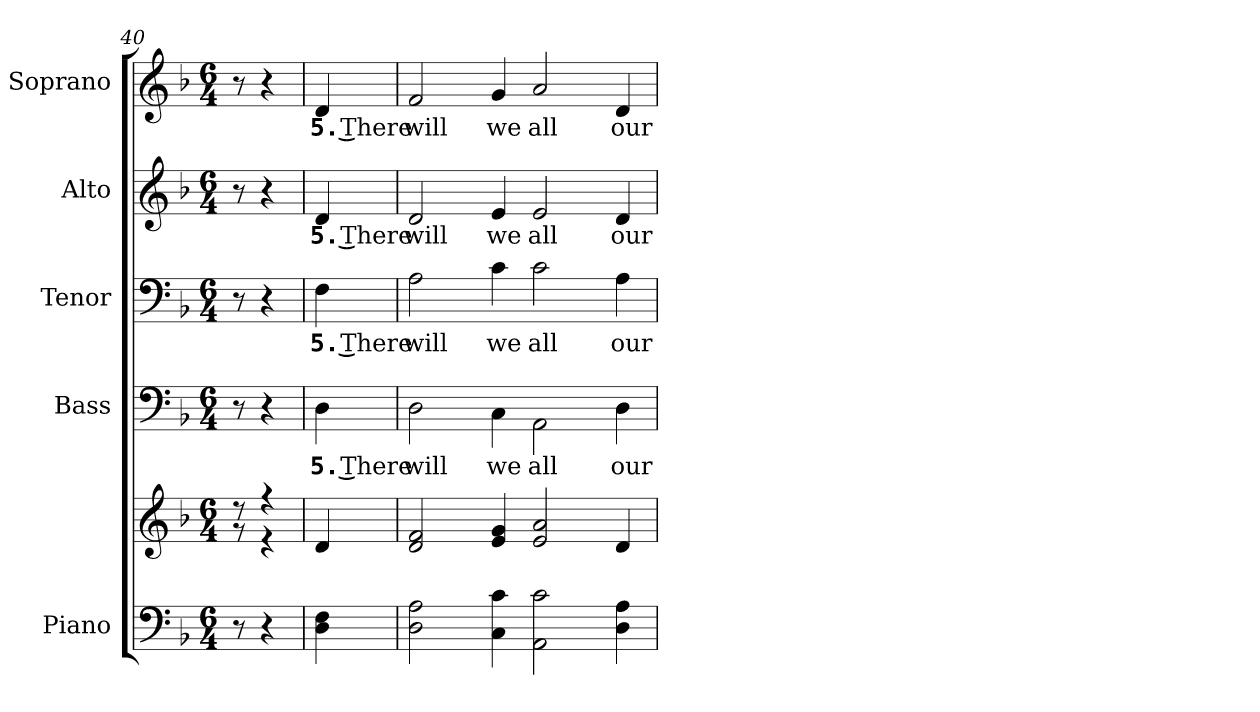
**kern	**kern	**kern	**text	**kern	**text	**kern	**text	**kern	**text
*part5	*part5	*part4	*part4	*part3	*part3	*part2	*part2	*part1	*part1
*staff6	*staff5	*staff4	*staff4	*staff3	*staff3	*staff2	*staff2	*staff1	*staff1
*I"Piano	*	*I"Bass	*	*I"Tenor	*	*I"Alto	*	*I"Soprano	*
*I'Pno.	*	*I'B.	*	*I'T.	*	*I'A.	*	*I'S.	*
!!LO:PB:g=z
*clefF4	*clefG2	*clefF4	*	*clefF4	*	*clefG2	*	*clefG2	*
*k[b-]	*k[b-]	*k[b-]	*	*k[b-]	*	*k[b-]	*	*k[b-]	*
*F:	*F:	*F:	*	*F:	*	*F:	*	*F:	*
*M6/4	*M6/4	*M6/4	*	*M6/4	*	*M6/4	*	*M6/4	*
=40	=40	=40	=40	=40	=40	=40	=40	=40	=40
*	*^	*	*	*	*	*	*	*	*
8r	8r	8r	8r	.	8r	.	8r	.	8r	.
4r	4r	4r	4r	.	4r	.	4r	.	4r	.
=41	=41	=41	=41	=41	=41	=41	=41	=41	=41	=41
!	!	!	!	!LO:LY:b:color=#000000	!	!	!	!	!	!
!	!	!	!	!	!	!LO:LY:b:color=#000000	!	!	!	!
!	!	!	!	!	!	!	!	!LO:LY:b:color=#000000	!	!
!	!	!	!	!	!	!	!	!	!	!LO:LY:b:color=#000000
4Di\ 4Fi	4di/	4ryy	4Di\	5. There	4Fi\	5. There	4di/	5. There	4di/	5. There
=42	=42	=42	=42	=42	=42	=42	=42	=42	=42	=42
!	!	!	!	!LO:LY:b:color=#000000	!	!	!	!	!	!
!	!	!	!	!	!	!LO:LY:b:color=#000000	!	!	!	!
!	!	!	!	!	!	!	!	!LO:LY:b:color=#000000	!	!
!	!	!	!	!	!	!	!	!	!	!LO:LY:b:color=#000000
2Di\ 2Ai	2di/ 2fi	4ryy	2Di\	will	2Ai\	will	2di/	will	2fi/	will
.	.	4ryy	.	.	.	.	.	.	.	.
!	!	!	!	!LO:LY:b:color=#000000	!	!	!	!	!	!
!	!	!	!	!	!	!LO:LY:b:color=#000000	!	!	!	!
!	!	!	!	!	!	!	!	!LO:LY:b:color=#000000	!	!
!	!	!	!	!	!	!	!	!	!	!LO:LY:b:color=#000000
4Ci\ 4ci	4ei/ 4gi	4ryy	4Ci\	we	4ci\	we	4ei/	we	4gi/	we
!	!	!	!	!LO:LY:b:color=#000000	!	!	!	!	!	!
!	!	!	!	!	!	!LO:LY:b:color=#000000	!	!	!	!
!	!	!	!	!	!	!	!	!LO:LY:b:color=#000000	!	!
!	!	!	!	!	!	!	!	!	!	!LO:LY:b:color=#000000
2AAi\ 2ci	2ei/ 2ai	4ryy	2AAi\	all	2ci\	all	2ei/	all	2ai/	all
.	.	4ryy	.	.	.	.	.	.	.	.
!	!	!	!	!LO:LY:b:color=#000000	!	!	!	!	!	!
!	!	!	!	!	!	!LO:LY:b:color=#000000	!	!	!	!
!	!	!	!	!	!	!	!	!LO:LY:b:color=#000000	!	!
!	!	!	!	!	!	!	!	!	!	!LO:LY:b:color=#000000
4Di\ 4Ai	4di/	4ryy	4Di\	our	4Ai\	our	4di/	our	4di/	our
*	*v	*v	*	*	*	*	*	*	*	*
=	=	=	=	=	=	=	=	=	=
*-	*-	*-	*-	*-	*-	*-	*-	*-	*-
